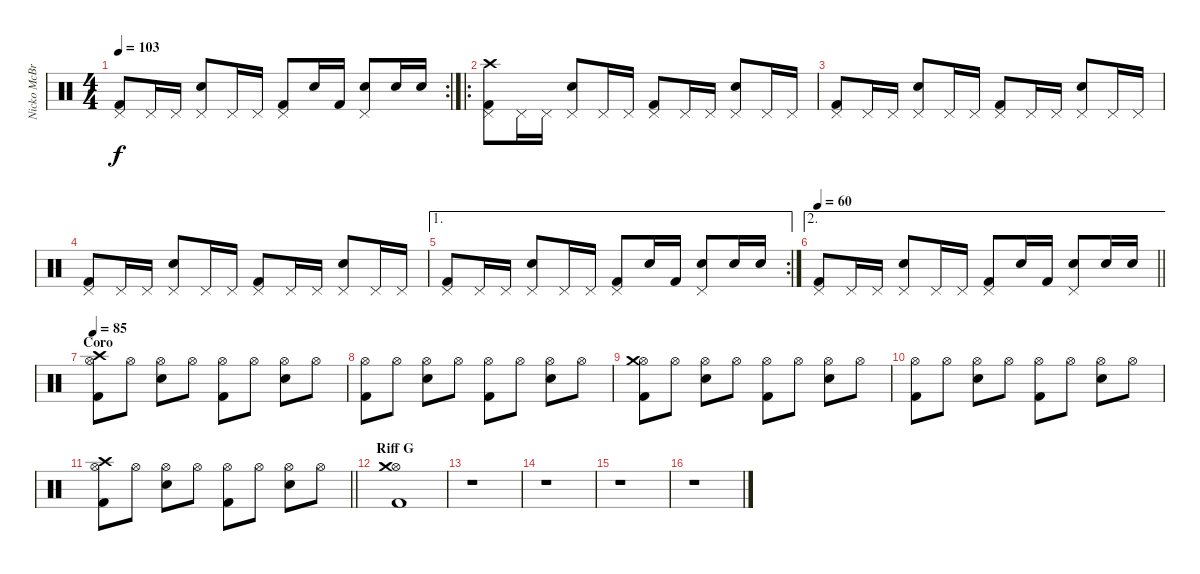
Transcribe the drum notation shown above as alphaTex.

\track ("Nicko McBrain" "Nicko McBr") {instrument percussion}
\staff {score}
\articulation defaults
\rc 2
\ts (4 4)
\tempo 103
\clef neutral
\ks c
("Kick (hit) 2" "Pedal Hi-Hat (hit)").8{dy f} "Pedal Hi-Hat (hit)".16 "Pedal Hi-Hat (hit)".16 ("Snare (hit) 2" "Pedal Hi-Hat (hit)").8 "Pedal Hi-Hat (hit)".16 "Pedal Hi-Hat (hit)".16 ("Kick (hit) 2" "Pedal Hi-Hat (hit)").8 "Snare (hit) 2".16 "Kick (hit) 2".16 ("Snare (hit) 2" "Pedal Hi-Hat (hit)").8 "Snare (hit) 2".16 "Snare (hit) 2".16 |
\ro
("Kick (hit) 2" "Pedal Hi-Hat (hit)" "Crash high (hit)").8 "Pedal Hi-Hat (hit)".16 "Pedal Hi-Hat (hit)".16 ("Snare (hit) 2" "Pedal Hi-Hat (hit)").8 "Pedal Hi-Hat (hit)".16 "Pedal Hi-Hat (hit)".16 ("Kick (hit) 2" "Pedal Hi-Hat (hit)").8 "Pedal Hi-Hat (hit)".16 "Pedal Hi-Hat (hit)".16 ("Snare (hit) 2" "Pedal Hi-Hat (hit)").8 "Pedal Hi-Hat (hit)".16 "Pedal Hi-Hat (hit)".16 |
("Kick (hit) 2" "Pedal Hi-Hat (hit)").8 "Pedal Hi-Hat (hit)".16 "Pedal Hi-Hat (hit)".16 ("Snare (hit) 2" "Pedal Hi-Hat (hit)").8 "Pedal Hi-Hat (hit)".16 "Pedal Hi-Hat (hit)".16 ("Kick (hit) 2" "Pedal Hi-Hat (hit)").8 "Pedal Hi-Hat (hit)".16 "Pedal Hi-Hat (hit)".16 ("Snare (hit) 2" "Pedal Hi-Hat (hit)").8 "Pedal Hi-Hat (hit)".16 "Pedal Hi-Hat (hit)".16 |
("Kick (hit) 2" "Pedal Hi-Hat (hit)").8 "Pedal Hi-Hat (hit)".16 "Pedal Hi-Hat (hit)".16 ("Snare (hit) 2" "Pedal Hi-Hat (hit)").8 "Pedal Hi-Hat (hit)".16 "Pedal Hi-Hat (hit)".16 ("Kick (hit) 2" "Pedal Hi-Hat (hit)").8 "Pedal Hi-Hat (hit)".16 "Pedal Hi-Hat (hit)".16 ("Snare (hit) 2" "Pedal Hi-Hat (hit)").8 "Pedal Hi-Hat (hit)".16 "Pedal Hi-Hat (hit)".16 |
\ae 1
\rc 2
("Kick (hit) 2" "Pedal Hi-Hat (hit)").8 "Pedal Hi-Hat (hit)".16 "Pedal Hi-Hat (hit)".16 ("Snare (hit) 2" "Pedal Hi-Hat (hit)").8 "Pedal Hi-Hat (hit)".16 "Pedal Hi-Hat (hit)".16 ("Kick (hit) 2" "Pedal Hi-Hat (hit)").8 "Snare (hit) 2".16 "Kick (hit) 2".16 ("Snare (hit) 2" "Pedal Hi-Hat (hit)").8 "Snare (hit) 2".16 "Snare (hit) 2".16 |
\ae 2
\tempo 60
\barLineRight lightlight
("Kick (hit) 2" "Pedal Hi-Hat (hit)").8 "Pedal Hi-Hat (hit)".16 "Pedal Hi-Hat (hit)".16 ("Snare (hit) 2" "Pedal Hi-Hat (hit)").8 "Pedal Hi-Hat (hit)".16 "Pedal Hi-Hat (hit)".16 ("Kick (hit) 2" "Pedal Hi-Hat (hit)").8 "Snare (hit) 2".16 "Kick (hit) 2".16 ("Snare (hit) 2" "Pedal Hi-Hat (hit)").8 "Snare (hit) 2".16 "Snare (hit) 2".16 |
\section ("" "Coro")
\tempo 85
("Kick (hit) 2" "Hi-Hat (open)" "Crash high (hit)").8 "Hi-Hat (open)".8 ("Snare (hit) 2" "Hi-Hat (open)").8 "Hi-Hat (open)".8 ("Kick (hit) 2" "Hi-Hat (open)").8 "Hi-Hat (open)".8 ("Snare (hit) 2" "Hi-Hat (open)").8 "Hi-Hat (open)".8 |
("Kick (hit) 2" "Hi-Hat (open)").8 "Hi-Hat (open)".8 ("Snare (hit) 2" "Hi-Hat (open)").8 "Hi-Hat (open)".8 ("Kick (hit) 2" "Hi-Hat (open)").8 "Hi-Hat (open)".8 ("Snare (hit) 2" "Hi-Hat (open)").8 "Hi-Hat (open)".8 |
("Kick (hit) 2" "Hi-Hat (open)" "Crash medium (hit)").8 "Hi-Hat (open)".8 ("Snare (hit) 2" "Hi-Hat (open)").8 "Hi-Hat (open)".8 ("Kick (hit) 2" "Hi-Hat (open)").8 "Hi-Hat (open)".8 ("Snare (hit) 2" "Hi-Hat (open)").8 "Hi-Hat (open)".8 |
("Kick (hit) 2" "Hi-Hat (open)").8 "Hi-Hat (open)".8 ("Snare (hit) 2" "Hi-Hat (open)").8 "Hi-Hat (open)".8 ("Kick (hit) 2" "Hi-Hat (open)").8 "Hi-Hat (open)".8 ("Snare (hit) 2" "Hi-Hat (open)").8 "Hi-Hat (open)".8 |
\barLineRight lightlight
("Kick (hit) 2" "Hi-Hat (open)" "Crash high (hit)").8 "Hi-Hat (open)".8 ("Snare (hit) 2" "Hi-Hat (open)").8 "Hi-Hat (open)".8 ("Kick (hit) 2" "Hi-Hat (open)").8 "Hi-Hat (open)".8 ("Snare (hit) 2" "Hi-Hat (open)").8 "Hi-Hat (open)".8 |
\section ("" "Riff G")
("Kick (hit) 2" "Hi-Hat (open)" "Crash medium (hit)").1 |
r.1 |
r.1 |
r.1 |
r.1
